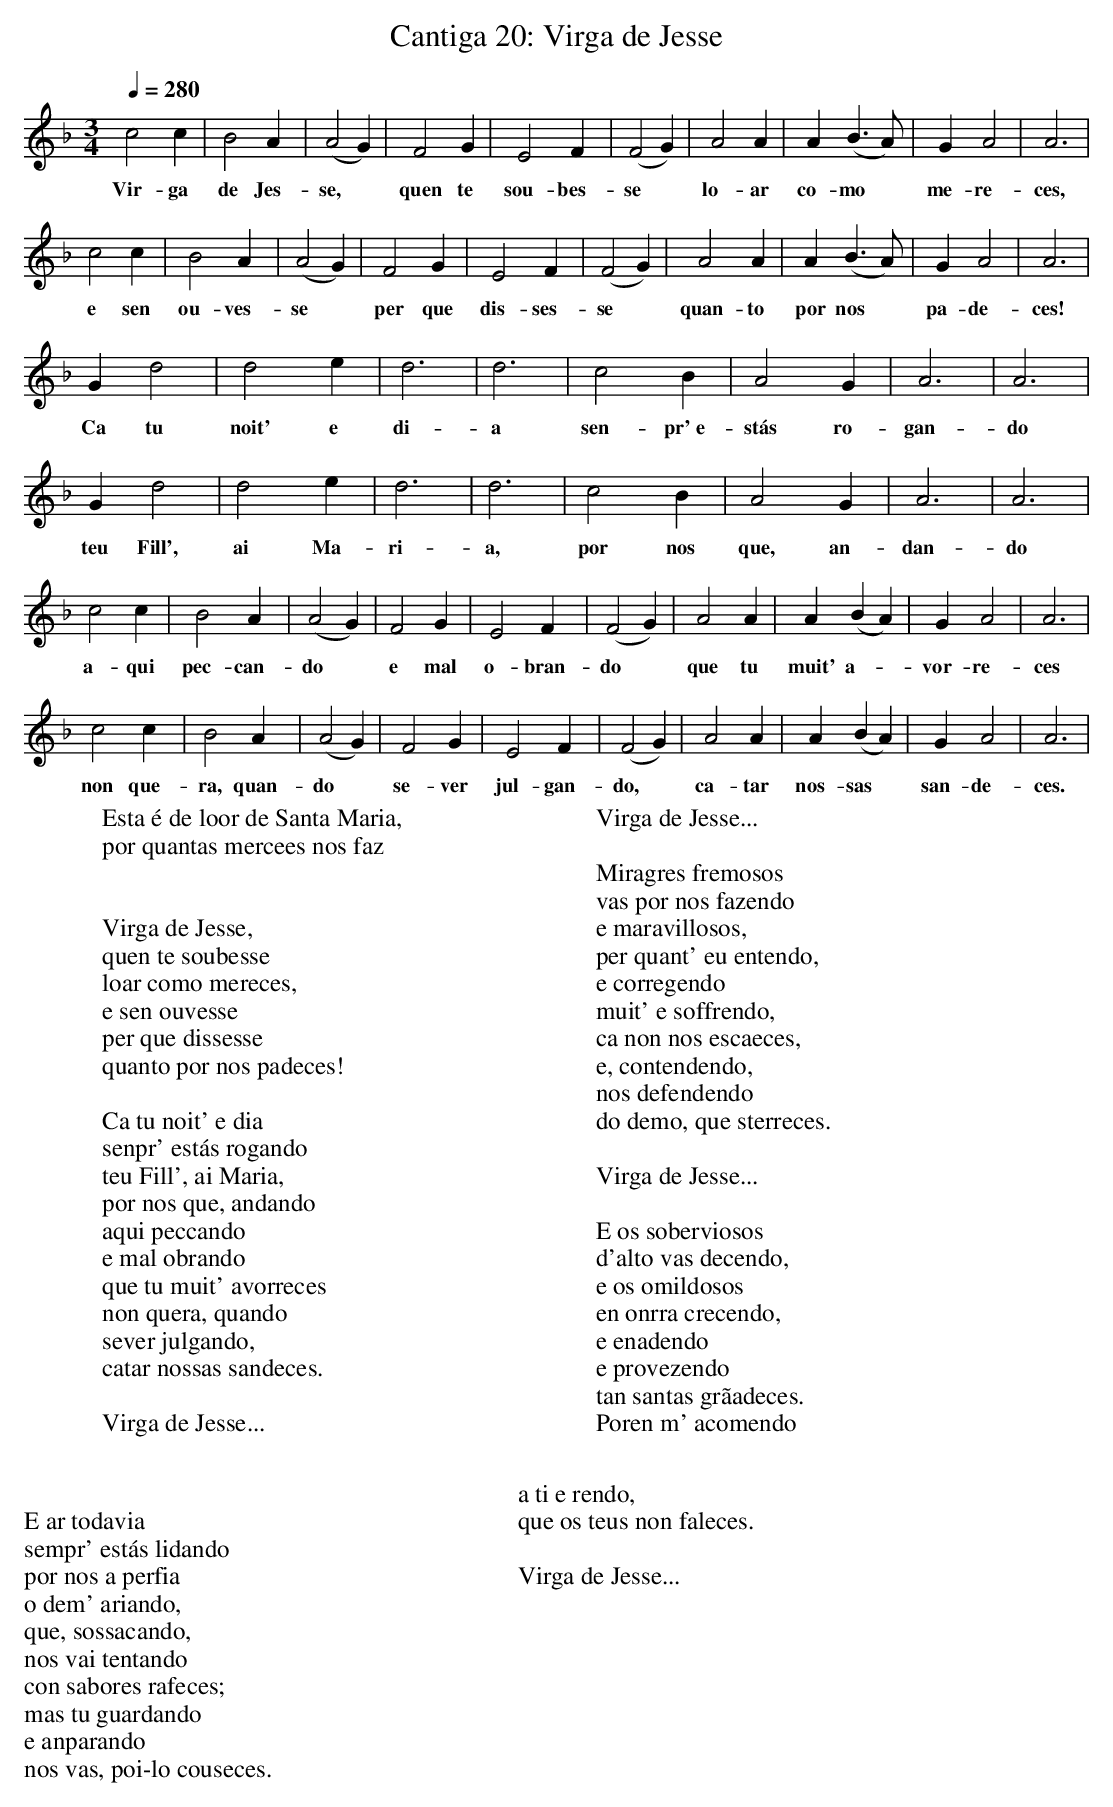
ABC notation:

X:1
T: Cantiga 20: Virga de Jesse
M: 3/4
L: 1/4
Q: 1/4=280
K: A Phrygian
V:1
   c2  c|B2  A |(A2G)| F2  G | E2   F |(F2G)|A2 A | A (B>A)| G A2| A3|
w:Vir-ga de Jes-se,*  quen te  sou-bes- se*  lo-ar co- mo*  me-re-ces,
   c2  c|B2  A |(A2G)| F2  G | E2   F |(F2G)|A2   A |A (B>A)| G A2| A3|
w: e sen ou-ves- se*   per que dis-ses- se* quan-to por nos* pa-de-ces!
   G d2| d2   e|d3|d3| c2   B  | A2   G| A3|A3|
w:Ca tu noit' e di-a  sen-pr'~e-stás ro-gan-do
   G   d2   |d2  e|d3|d3| c2   B | A2  G | A3|A3|
w:teu Fill', ai Ma-ri-a,  por nos que, an-dan-do
   c2 c | B2  A |(A2G)|F2  G | E2   F |(F2G)|A2  A |A  (BA)| G  A2| A3|
w: a-qui pec-can- do*  e  mal  o- bran-do*  que tu muit' a-*  vor-re-ces
   c2  c |B2   A |(A2G)|F2  G | E2   F |(F2G)|A2  A |A  (BA)|  G  A2| A3|
w:non que-ra, quan-do*  se-ver jul- gan- do,* ca-tar nos-sas* san-de-ces.
W:Esta é de loor de Santa Maria,
W:por quantas mercees nos faz
W:
W:
W:      Virga de Jesse,
W: quen te soubesse
W:loar como mereces,
W: e sen ouvesse
W: per que dissesse
W:quanto por nos padeces!
W:
W:     Ca tu noit' e dia
W:     senpr' estás rogando
W:     teu Fill', ai Maria,
W:     por nos que, andando
W: aqui peccando
W: e mal obrando
W:que tu muit' avorreces
W: non quera, quando
W: sever julgando,
W:catar nossas sandeces.
W:
W:      Virga de Jesse...
W:
W:     E ar todavia
W:     sempr' estás lidando
W:     por nos a perfia
W:     o dem' ariando,
W: que, sossacando,
W: nos vai tentando
W:con sabores rafeces;
W: mas tu guardando
W: e anparando
W:nos vas, poi-lo couseces.
W:
W:      Virga de Jesse...
W:
W:     Miragres fremosos
W:     vas por nos fazendo
W:     e maravillosos,
W:     per quant' eu entendo,
W: e corregendo
W: muit' e soffrendo,
W:ca non nos escaeces,
W: e, contendendo,
W: nos defendendo
W:do demo, que sterreces.
W:
W:      Virga de Jesse...
W:
W:     E os soberviosos
W:     d'alto vas decendo,
W:     e os omildosos
W:     en onrra crecendo,
W: e enadendo
W: e provezendo
W:tan santas grãadeces.
W: Poren m' acomendo
W: a ti e rendo,
W:que os teus non faleces.
W:
W:      Virga de Jesse...
